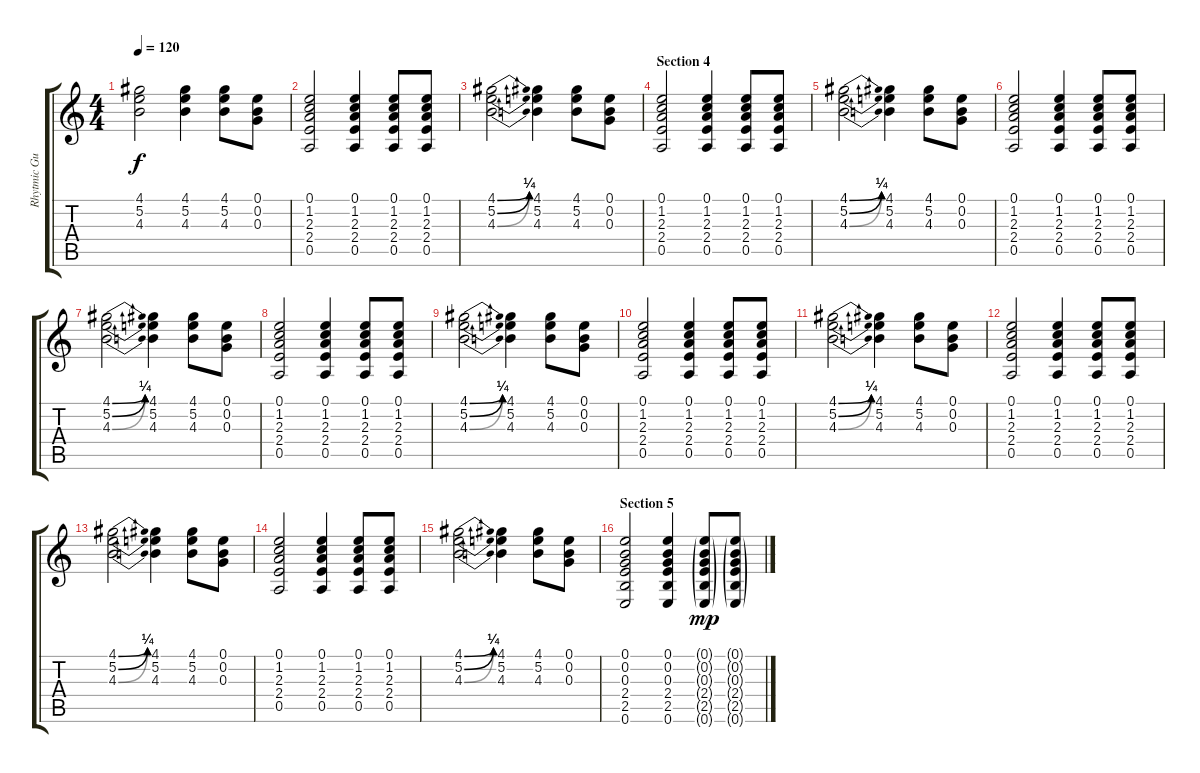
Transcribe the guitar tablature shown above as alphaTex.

\track ("Rhytmic Guitar" "Rhytmic Gu") {instrument acousticguitarsteel}
\staff {score tabs}
\tuning (E4 B3 G3 D3 A2 E2) {hide}
\ts (4 4)
\tempo 120
\clef g2
\ks c
(4.1 5.2 4.3).2{dy f} (4.1 5.2 4.3).4 (4.1 5.2 4.3).8 (0.1 0.2 0.3).8 |
(0.1 1.2 2.3 2.4 0.5).2 (0.1 1.2 2.3 2.4 0.5).4 (0.1 1.2 2.3 2.4 0.5).8 (0.1 1.2 2.3 2.4 0.5).8 |
(4.1{be (bend 0 0 60 1)} 5.2{be (bend 0 0 60 1)} 4.3{be (bend 0 0 60 1)}).2 (4.1 5.2 4.3).4 (4.1 5.2 4.3).8 (0.1 0.2 0.3).8 |
\section ("" "Section 4")
(0.1 1.2 2.3 2.4 0.5).2 (0.1 1.2 2.3 2.4 0.5).4 (0.1 1.2 2.3 2.4 0.5).8 (0.1 1.2 2.3 2.4 0.5).8 |
(4.1{be (bend 0 0 60 1)} 5.2{be (bend 0 0 60 1)} 4.3{be (bend 0 0 60 1)}).2 (4.1 5.2 4.3).4 (4.1 5.2 4.3).8 (0.1 0.2 0.3).8 |
(0.1 1.2 2.3 2.4 0.5).2 (0.1 1.2 2.3 2.4 0.5).4 (0.1 1.2 2.3 2.4 0.5).8 (0.1 1.2 2.3 2.4 0.5).8 |
(4.1{be (bend 0 0 60 1)} 5.2{be (bend 0 0 60 1)} 4.3{be (bend 0 0 60 1)}).2 (4.1 5.2 4.3).4 (4.1 5.2 4.3).8 (0.1 0.2 0.3).8 |
(0.1 1.2 2.3 2.4 0.5).2 (0.1 1.2 2.3 2.4 0.5).4 (0.1 1.2 2.3 2.4 0.5).8 (0.1 1.2 2.3 2.4 0.5).8 |
(4.1{be (bend 0 0 60 1)} 5.2{be (bend 0 0 60 1)} 4.3{be (bend 0 0 60 1)}).2 (4.1 5.2 4.3).4 (4.1 5.2 4.3).8 (0.1 0.2 0.3).8 |
(0.1 1.2 2.3 2.4 0.5).2 (0.1 1.2 2.3 2.4 0.5).4 (0.1 1.2 2.3 2.4 0.5).8 (0.1 1.2 2.3 2.4 0.5).8 |
(4.1{be (bend 0 0 60 1)} 5.2{be (bend 0 0 60 1)} 4.3{be (bend 0 0 60 1)}).2 (4.1 5.2 4.3).4 (4.1 5.2 4.3).8 (0.1 0.2 0.3).8 |
(0.1 1.2 2.3 2.4 0.5).2 (0.1 1.2 2.3 2.4 0.5).4 (0.1 1.2 2.3 2.4 0.5).8 (0.1 1.2 2.3 2.4 0.5).8 |
(4.1{be (bend 0 0 60 1)} 5.2{be (bend 0 0 60 1)} 4.3{be (bend 0 0 60 1)}).2 (4.1 5.2 4.3).4 (4.1 5.2 4.3).8 (0.1 0.2 0.3).8 |
(0.1 1.2 2.3 2.4 0.5).2 (0.1 1.2 2.3 2.4 0.5).4 (0.1 1.2 2.3 2.4 0.5).8 (0.1 1.2 2.3 2.4 0.5).8 |
(4.1{be (bend 0 0 60 1)} 5.2{be (bend 0 0 60 1)} 4.3{be (bend 0 0 60 1)}).2 (4.1 5.2 4.3).4 (4.1 5.2 4.3).8 (0.1 0.2 0.3).8 |
\section ("" "Section 5")
(0.1 0.2 0.3 2.4 2.5 0.6).2{volume 8 instrument overdrivenguitar} (0.1 0.2 0.3 2.4 2.5 0.6).4 (0.1{g} 0.2{g} 0.3{g} 2.4{g} 2.5{g} 0.6{g}).8{dy mp} (0.1{g} 0.2{g} 0.3{g} 2.4{g} 2.5{g} 0.6{g}).8
